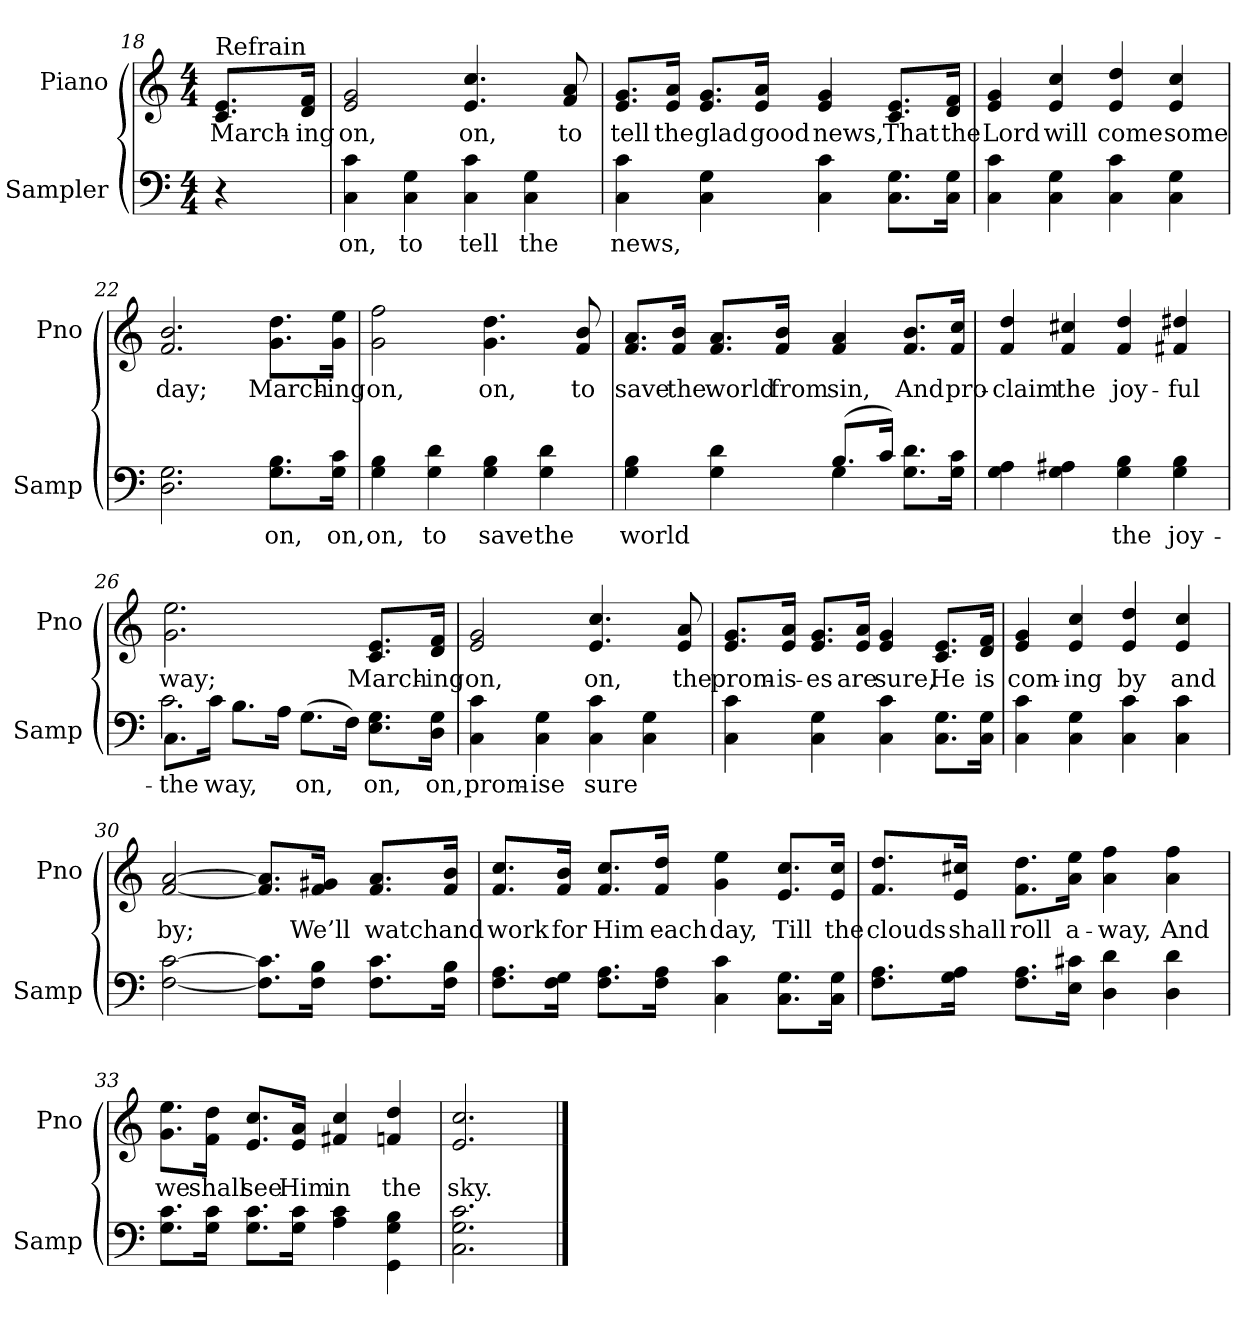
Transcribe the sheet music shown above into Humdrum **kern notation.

**kern	**text	**kern	**text
*part2	*part2	*part1	*part1
*staff2	*staff2	*staff1	*staff1
*I"Sampler	*	*I"Piano	*
*I'Samp	*	*I'Pno	*
*clefF4	*	*clefG2	*
*M4/4	*	*M4/4	*
=18	=18	=18	=18
!	!	!LO:TX:t=Refrain	!
4r	.	8.c/ 8.e/L	March-
.	.	16d/ 16f/Jk	-ing
=19	=19	=19	=19
4C 4c	on,	2e 2g	on,
4C 4G	to	.	.
4C 4c	tell	4.e 4.cc	on,
4C 4G	the	.	.
.	.	8f 8a	to
=20	=20	=20	=20
4C 4c	news,	8.e/ 8.g/L	tell
.	.	16e/ 16a/Jk	the
4C 4G	.	8.e/ 8.g/L	glad
.	.	16e/ 16a/Jk	good
4C 4c	.	4e 4g	news,
8.C\ 8.G\L	.	8.c/ 8.e/L	That
16C\ 16G\Jk	.	16d/ 16f/Jk	the
=21	=21	=21	=21
4C 4c	.	4e 4g	Lord
4C 4G	.	4e 4cc	will
4C 4c	.	4e 4dd	come
4C 4G	.	4e 4cc	some
=22	=22	=22	=22
2.D 2.G	.	2.f 2.b	day;
8.G\ 8.B\L	on,	8.g\ 8.dd\L	March-
16G\ 16c\Jk	on,	16g\ 16ee\Jk	-ing
=23	=23	=23	=23
4G 4B	on,	2g 2ff	on,
4G 4d	to	.	.
4G 4B	save	4.g 4.dd	on,
4G 4d	the	.	.
.	.	8f 8b	to
=24	=24	=24	=24
*^	*	*	*
4G 4B	2ryy	world	8.f/ 8.a/L	save
.	.	.	16f/ 16b/Jk	the
4G 4d	.	.	8.f/ 8.a/L	world
.	.	.	16f/ 16b/Jk	from
(8.B/L	4G	.	4f 4a	sin,
16c/Jk)	.	.	.	.
8.G\ 8.d\L	4ryy	.	8.f/ 8.b/L	And
16G\ 16c\Jk	.	.	16f/ 16cc/Jk	pro-
*v	*v	*	*	*
=25	=25	=25	=25
4G 4A	.	4f 4dd	-claim
4G 4A#X	.	4f 4cc#X	the
4G 4B	the	4f 4dd	joy-
4G 4B	joy-	4f#X 4dd#X	-ful
=26	=26	=26	=26
*^	*	*	*
8.C\L	2.c	the	2.g 2.ee	way;
16c\Jk	.	way,	.	.
8.B\L	.	.	.	.
16A\Jk	.	.	.	.
(8.G\L	.	on,	.	.
16F\Jk)	.	.	.	.
8.E\ 8.G\L	4ryy	on,	8.c/ 8.e/L	March-
16D\ 16G\Jk	.	on,	16d/ 16f/Jk	-ing
*v	*v	*	*	*
=27	=27	=27	=27
4C 4c	prom-	2e 2g	on,
4C 4G	-ise	.	.
4C 4c	sure	4.e 4.cc	on,
4C 4G	.	.	.
.	.	8e 8a	the
=28	=28	=28	=28
4C 4c	.	8.e/ 8.g/L	prom-
.	.	16e/ 16a/Jk	-is-
4C 4G	.	8.e/ 8.g/L	-es
.	.	16e/ 16a/Jk	are
4C 4c	.	4e 4g	sure,
8.C\ 8.G\L	.	8.c/ 8.e/L	He
16C\ 16G\Jk	.	16d/ 16f/Jk	is
=29	=29	=29	=29
4C 4c	.	4e 4g	com-
4C 4G	.	4e 4cc	-ing
4C 4c	.	4e 4dd	by
4C 4c	.	4e 4cc	and
=30	=30	=30	=30
[2F [2c	.	[2f [2a	by;
8.F]\ 8.c]\L	.	8.f]/ 8.a]/L	.
16F\ 16B\Jk	.	16f/ 16g#X/Jk	We’ll
8.F\ 8.c\L	.	8.f/ 8.a/L	watch
16F\ 16B\Jk	.	16f/ 16b/Jk	and
=31	=31	=31	=31
8.F\ 8.A\L	.	8.f/ 8.cc/L	work
16F\ 16G\Jk	.	16f/ 16b/Jk	for
8.F\ 8.A\L	.	8.f/ 8.cc/L	Him
16F\ 16A\Jk	.	16f/ 16dd/Jk	each
4C 4c	.	4g 4ee	day,
8.C\ 8.G\L	.	8.e/ 8.cc/L	Till
16C\ 16G\Jk	.	16e/ 16cc/Jk	the
=32	=32	=32	=32
8.F\ 8.A\L	.	8.f/ 8.dd/L	clouds
16G\ 16A\Jk	.	16e/ 16cc#X/Jk	shall
8.F\ 8.A\L	.	8.f\ 8.dd\L	roll
16E\ 16c#X\Jk	.	16a\ 16ee\Jk	a-
4D 4d	.	4a 4ff	-way,
4D 4d	.	4a 4ff	And
=33	=33	=33	=33
8.G\ 8.c\L	.	8.g\ 8.ee\L	we
16G\ 16c\Jk	.	16f\ 16dd\Jk	shall
8.G\ 8.c\L	.	8.e/ 8.cc/L	see
16G\ 16c\Jk	.	16e/ 16a/Jk	Him
4A 4c	.	4f#X 4cc	in
4GG 4G 4B	.	4fn 4dd	the
=34	=34	=34	=34
2.C 2.G 2.c	.	2.e 2.cc	sky.
==	==	==	==
*-	*-	*-	*-
